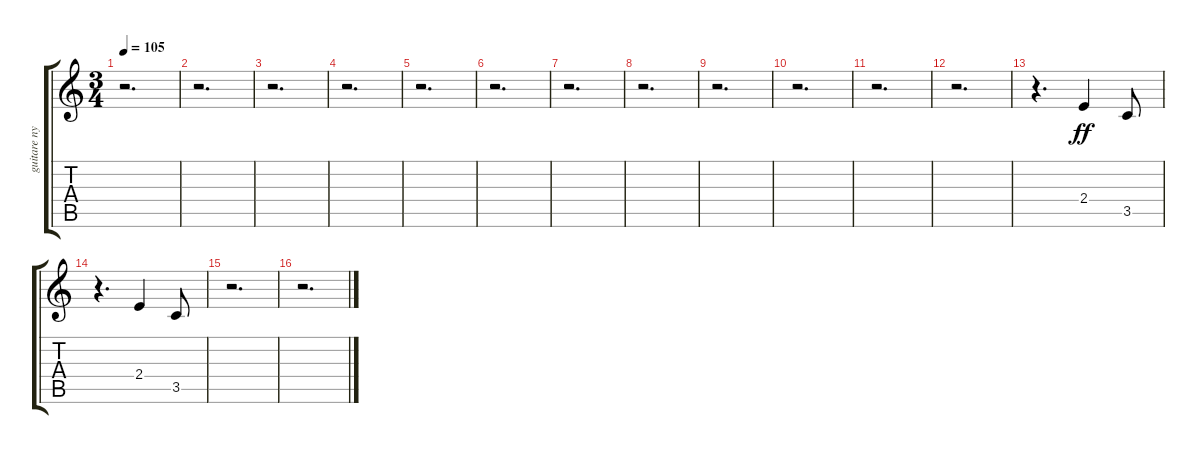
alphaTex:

\track ("guitare nylon" "guitare ny") {instrument acousticguitarnylon}
\staff {score tabs}
\tuning (E4 B3 G3 D3 A2 E2) {hide}
\ts (3 4)
\tempo 105
\clef g2
\ks c
r.2{d dy ff} |
r.2{d} |
r.2{d} |
r.2{d} |
r.2{d} |
r.2{d} |
r.2{d} |
r.2{d} |
r.2{d} |
r.2{d} |
r.2{d} |
r.2{d} |
r.4{d} 2.4.4 3.5.8 |
r.4{d} 2.4.4 3.5.8 |
r.2{d} |
r.2{d}
